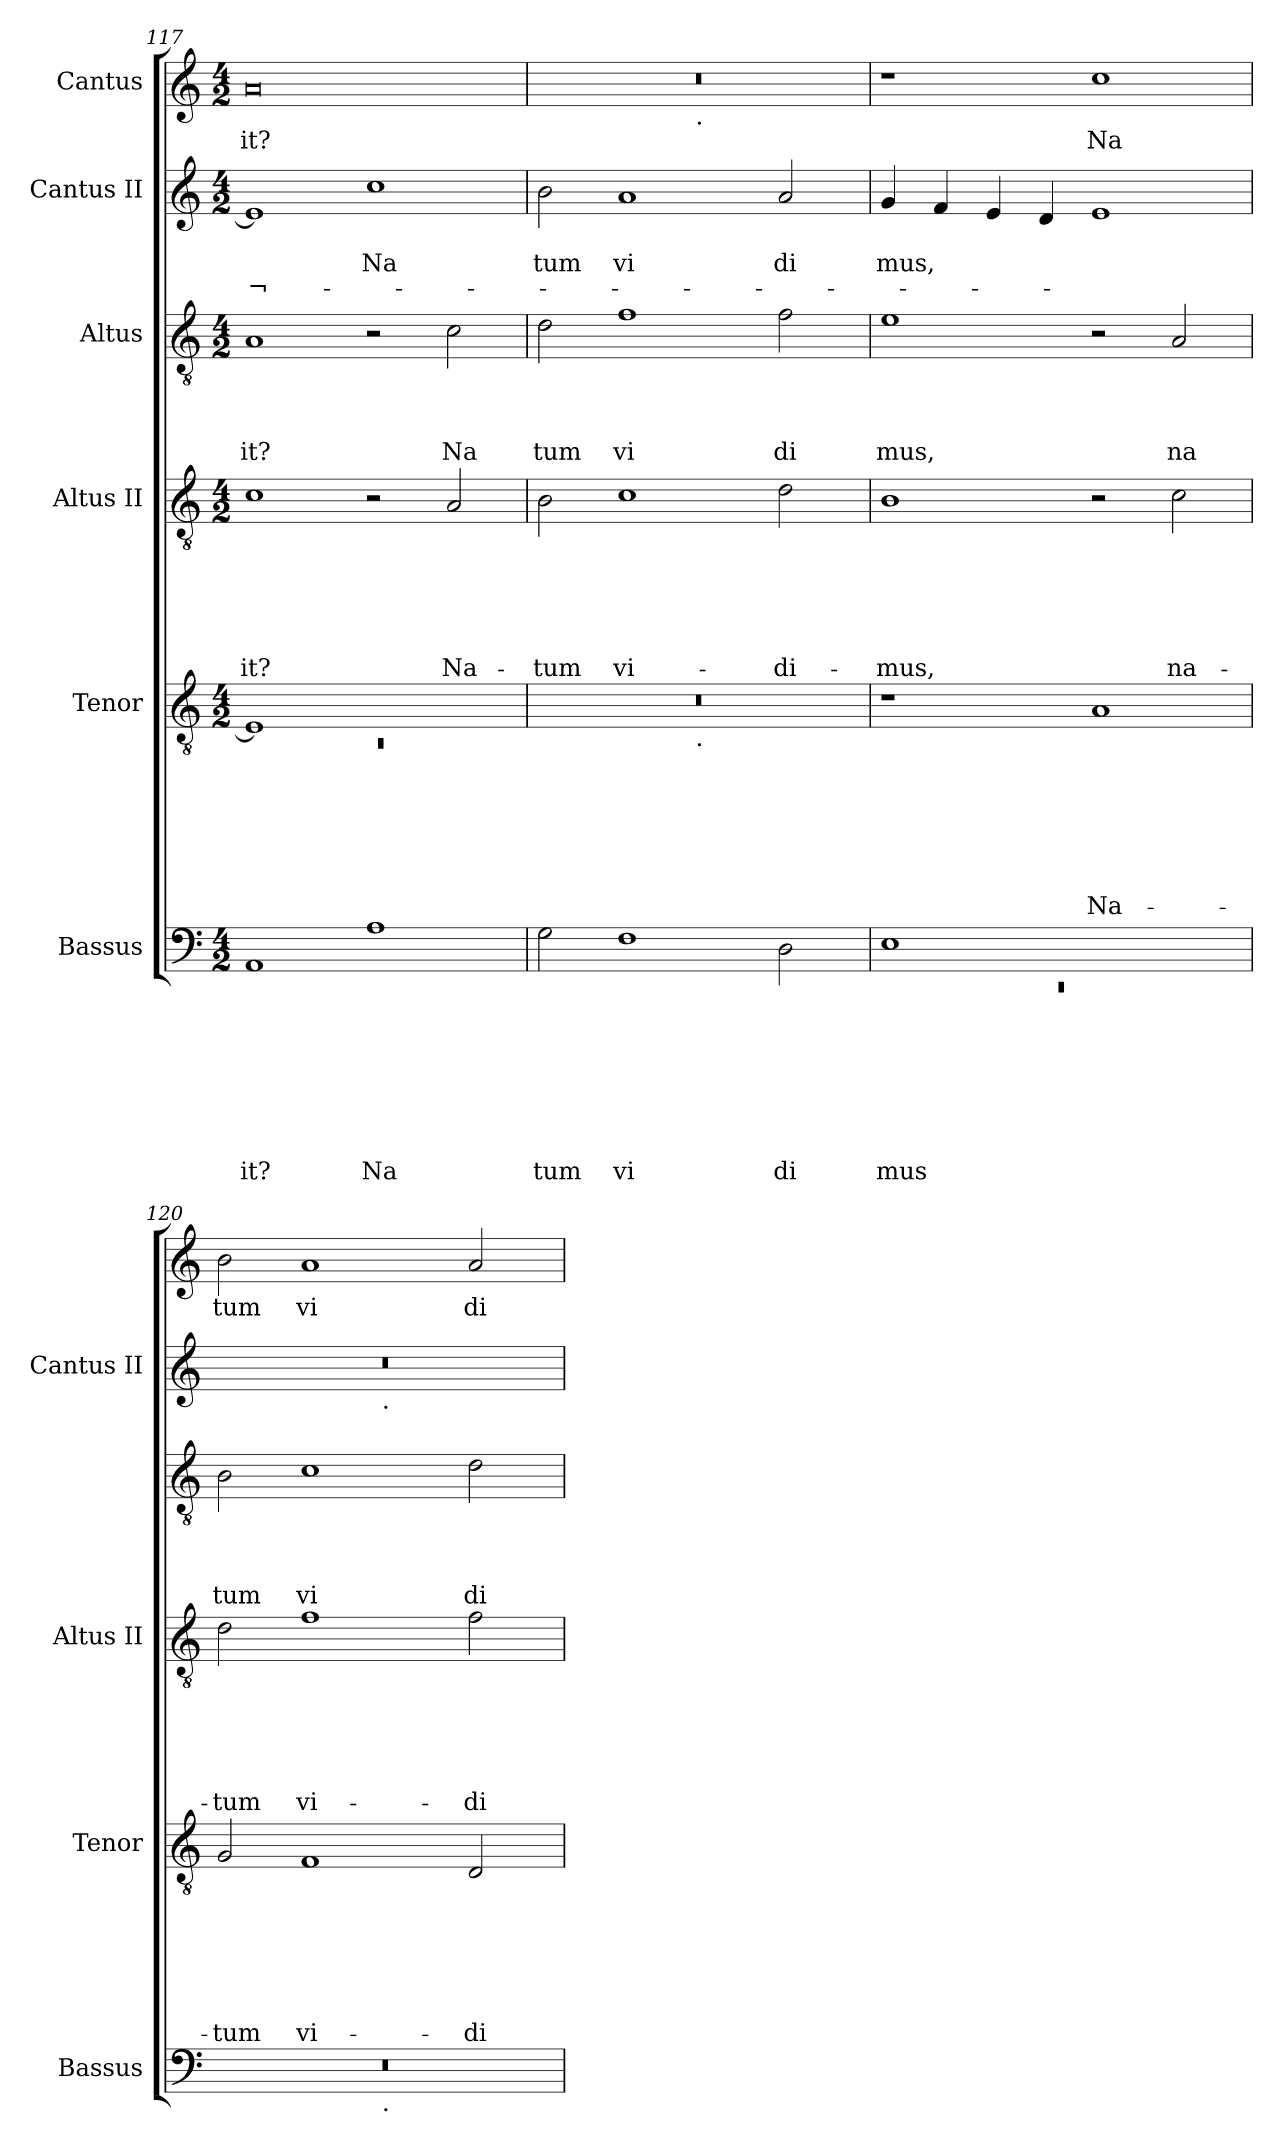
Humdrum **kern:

**kern	**text	**text	**text	**text	**text	**text	**text	**text	**kern	**text	**text	**text	**text	**text	**text	**text	**kern	**text	**text	**text	**text	**text	**text	**kern	**text	**text	**text	**text	**kern	**text	**text	**text	**kern	**text
*part6	*part6	*part6	*part6	*part6	*part6	*part6	*part6	*part6	*part5	*part5	*part5	*part5	*part5	*part5	*part5	*part5	*part4	*part4	*part4	*part4	*part4	*part4	*part4	*part3	*part3	*part3	*part3	*part3	*part2	*part2	*part2	*part2	*part1	*part1
*staff6	*staff6	*staff6	*staff6	*staff6	*staff6	*staff6	*staff6	*staff6	*staff5	*staff5	*staff5	*staff5	*staff5	*staff5	*staff5	*staff5	*staff4	*staff4	*staff4	*staff4	*staff4	*staff4	*staff4	*staff3	*staff3	*staff3	*staff3	*staff3	*staff2	*staff2	*staff2	*staff2	*staff1	*staff1
*I"Bassus	*	*	*	*	*	*	*	*	*I"Tenor	*	*	*	*	*	*	*	*I"Altus II	*	*	*	*	*	*	*I"Altus	*	*	*	*	*I"Cantus II	*	*	*	*I"Cantus	*
*I'Bassus	*	*	*	*	*	*	*	*	*I'Tenor	*	*	*	*	*	*	*	*I'Altus II	*	*	*	*	*	*	*	*	*	*	*	*I'Cantus II	*	*	*	*	*
*clefF4	*	*	*	*	*	*	*	*	*clefGv2	*	*	*	*	*	*	*	*clefGv2	*	*	*	*	*	*	*clefGv2	*	*	*	*	*clefG2	*	*	*	*clefG2	*
*k[]	*	*	*	*	*	*	*	*	*k[]	*	*	*	*	*	*	*	*k[]	*	*	*	*	*	*	*k[]	*	*	*	*	*k[]	*	*	*	*k[]	*
*C:	*	*	*	*	*	*	*	*	*C:	*	*	*	*	*	*	*	*C:	*	*	*	*	*	*	*C:	*	*	*	*	*C:	*	*	*	*C:	*
*M4/2	*	*	*	*	*	*	*	*	*M4/2	*	*	*	*	*	*	*	*M4/2	*	*	*	*	*	*	*M4/2	*	*	*	*	*M4/2	*	*	*	*M4/2	*
=117	=117	=117	=117	=117	=117	=117	=117	=117	=117	=117	=117	=117	=117	=117	=117	=117	=117	=117	=117	=117	=117	=117	=117	=117	=117	=117	=117	=117	=117	=117	=117	=117	=117	=117
*	*	*	*	*	*	*	*	*	*^	*	*	*	*	*	*	*	*	*	*	*	*	*	*	*	*	*	*	*	*	*	*	*	*	*
!	!	!	!	!	!	!	!	!LO:LY:b	!	!LO:N:vis=1	!	!	!	!	!	!	!	!	!	!	!	!	!	!LO:LY:b	!	!	!	!	!LO:LY:b	!	!	!	!LO:LY:b:rj	!	!LO:LY:b
1AA	.	.	.	.	.	.	.	it?	1E]	0rC	.	.	.	.	.	.	.	1c	.	.	.	.	.	-it?	1A	.	.	.	it?	1e]	.	.	-¬-	0a	it?
!	!	!	!	!	!	!	!	!LO:LY:b	!	!	!	!	!	!	!	!	!	!	!	!	!	!	!	!	!	!	!	!	!	!	!	!LO:LY:b	!	!	!
1A	.	.	.	.	.	.	.	Na	1ryy	.	.	.	.	.	.	.	.	2r	.	.	.	.	.	.	2r	.	.	.	.	1cc	.	Na	.	.	.
!	!	!	!	!	!	!	!	!	!	!	!	!	!	!	!	!	!	!	!	!	!	!	!	!LO:LY:b	!	!	!	!	!LO:LY:b	!	!	!	!	!	!
.	.	.	.	.	.	.	.	.	.	.	.	.	.	.	.	.	.	2A/	.	.	.	.	.	Na-	2c\	.	.	.	Na	.	.	.	.	.	.
=118	=118	=118	=118	=118	=118	=118	=118	=118	=118	=118	=118	=118	=118	=118	=118	=118	=118	=118	=118	=118	=118	=118	=118	=118	=118	=118	=118	=118	=118	=118	=118	=118	=118	=118	=118
!	!	!	!	!	!	!	!	!LO:LY:b	!	!	!	!	!	!	!	!	!	!	!	!	!	!	!	!LO:LY:b	!	!	!	!	!LO:LY:b	!	!	!LO:LY:b	!	!	!
*	*	*	*	*	*	*	*	*	*	*	*	*	*	*	*	*	*	*	*	*	*	*	*	*	*	*	*	*	*	*	*	*	*	*^	*
2G\	.	.	.	.	.	.	.	tum	0r	2ryy	.	.	.	.	.	.	.	2B\	.	.	.	.	.	-tum	2d\	.	.	.	tum	2b\	.	tum	.	0r	2ryy	.
!	!	!	!	!	!	!	!	!LO:LY:b	!	!	!	!	!	!	!	!	!	!	!	!	!	!	!	!LO:LY:b	!	!	!	!	!LO:LY:b	!	!	!LO:LY:b	!	!	!	!
1F	.	.	.	.	.	.	.	vi	.	4...ryy	.	.	.	.	.	.	.	1c	.	.	.	.	.	vi-	1f	.	.	.	vi	1a	.	vi	.	.	4...ryy	.
!	!	!	!	!	!	!	!	!	!	!	!	!	!	!	!	!	!	!	!	!	!	!	!	!	!	!	!	!	!	!	!	!	!	!	!LO:TX:b:t=.	!
!	!	!	!	!	!	!	!	!	!	!LO:TX:b:t=.	!	!	!	!	!	!	!	!	!	!	!	!	!	!	!	!	!	!	!	!	!	!	!	!	!	!
.	.	.	.	.	.	.	.	.	.	1ryy	.	.	.	.	.	.	.	.	.	.	.	.	.	.	.	.	.	.	.	.	.	.	.	.	1ryy	.
!	!	!	!	!	!	!	!	!LO:LY:b	!	!	!	!	!	!	!	!	!	!	!	!	!	!	!	!LO:LY:b	!	!	!	!	!LO:LY:b	!	!	!LO:LY:b	!	!	!	!
2D\	.	.	.	.	.	.	.	di	.	.	.	.	.	.	.	.	.	2d\	.	.	.	.	.	-di-	2f\	.	.	.	di	2a/	.	di	.	.	.	.
.	.	.	.	.	.	.	.	.	.	32ryy	.	.	.	.	.	.	.	.	.	.	.	.	.	.	.	.	.	.	.	.	.	.	.	.	32ryy	.
=119	=119	=119	=119	=119	=119	=119	=119	=119	=119	=119	=119	=119	=119	=119	=119	=119	=119	=119	=119	=119	=119	=119	=119	=119	=119	=119	=119	=119	=119	=119	=119	=119	=119	=119	=119	=119
*^	*	*	*	*	*	*	*	*	*	*	*	*	*	*	*	*	*	*	*	*	*	*	*	*	*	*	*	*	*	*	*	*	*	*	*	*
!	!LO:N:vis=1	!	!	!	!	!	!	!	!LO:LY:b	!	!	!	!	!	!	!	!	!	!	!	!	!	!	!	!LO:LY:b	!	!	!	!	!LO:LY:b	!	!	!LO:LY:b	!	!	!	!
*	*	*	*	*	*	*	*	*	*	*v	*v	*	*	*	*	*	*	*	*	*	*	*	*	*	*	*	*	*	*	*	*	*	*	*	*v	*v	*
1E	0rEE	.	.	.	.	.	.	.	mus	1r	.	.	.	.	.	.	.	1B	.	.	.	.	.	-mus,	1e	.	.	.	mus,	4g/	.	mus,	.	1r	.
.	.	.	.	.	.	.	.	.	.	.	.	.	.	.	.	.	.	.	.	.	.	.	.	.	.	.	.	.	.	4f/	.	.	.	.	.
.	.	.	.	.	.	.	.	.	.	.	.	.	.	.	.	.	.	.	.	.	.	.	.	.	.	.	.	.	.	4e/	.	.	.	.	.
.	.	.	.	.	.	.	.	.	.	.	.	.	.	.	.	.	.	.	.	.	.	.	.	.	.	.	.	.	.	4d/	.	.	.	.	.
!	!	!	!	!	!	!	!	!	!	!	!	!	!	!	!	!	!LO:LY:b	!	!	!	!	!	!	!	!	!	!	!	!	!	!	!	!	!	!LO:LY:b
1ryy	.	.	.	.	.	.	.	.	.	1A	.	.	.	.	.	.	Na-	2r	.	.	.	.	.	.	2r	.	.	.	.	1e	.	.	.	1cc	Na
!	!	!	!	!	!	!	!	!	!	!	!	!	!	!	!	!	!	!	!	!	!	!	!	!LO:LY:b	!	!	!	!	!LO:LY:b	!	!	!	!	!	!
.	.	.	.	.	.	.	.	.	.	.	.	.	.	.	.	.	.	2c\	.	.	.	.	.	na-	2A/	.	.	.	na	.	.	.	.	.	.
=120	=120	=120	=120	=120	=120	=120	=120	=120	=120	=120	=120	=120	=120	=120	=120	=120	=120	=120	=120	=120	=120	=120	=120	=120	=120	=120	=120	=120	=120	=120	=120	=120	=120	=120	=120
!	!	!	!	!	!	!	!	!	!	!	!	!	!	!	!	!	!LO:LY:b	!	!	!	!	!	!	!LO:LY:b	!	!	!	!	!LO:LY:b	!	!	!	!	!	!LO:LY:b
*	*	*	*	*	*	*	*	*	*	*	*	*	*	*	*	*	*	*	*	*	*	*	*	*	*	*	*	*	*	*^	*	*	*	*	*
0r	2ryy	.	.	.	.	.	.	.	.	2G/	.	.	.	.	.	.	-tum	2d\	.	.	.	.	.	-tum	2B\	.	.	.	tum	0r	2ryy	.	.	.	2b\	tum
!	!	!	!	!	!	!	!	!	!	!	!	!	!	!	!	!	!LO:LY:b	!	!	!	!	!	!	!LO:LY:b	!	!	!	!	!LO:LY:b	!	!	!	!	!	!	!LO:LY:b
.	4...ryy	.	.	.	.	.	.	.	.	1F	.	.	.	.	.	.	vi-	1f	.	.	.	.	.	vi-	1c	.	.	.	vi	.	4...ryy	.	.	.	1a	vi
!	!	!	!	!	!	!	!	!	!	!	!	!	!	!	!	!	!	!	!	!	!	!	!	!	!	!	!	!	!	!	!LO:TX:b:t=.	!	!	!	!	!
!	!LO:TX:b:t=.	!	!	!	!	!	!	!	!	!	!	!	!	!	!	!	!	!	!	!	!	!	!	!	!	!	!	!	!	!	!	!	!	!	!	!
.	1ryy	.	.	.	.	.	.	.	.	.	.	.	.	.	.	.	.	.	.	.	.	.	.	.	.	.	.	.	.	.	1ryy	.	.	.	.	.
!	!	!	!	!	!	!	!	!	!	!	!	!	!	!	!	!	!LO:LY:b	!	!	!	!	!	!	!LO:LY:b	!	!	!	!	!LO:LY:b	!	!	!	!	!	!	!LO:LY:b
.	.	.	.	.	.	.	.	.	.	2D/	.	.	.	.	.	.	-di-	2f\	.	.	.	.	.	-di-	2d\	.	.	.	di	.	.	.	.	.	2a/	di
.	32ryy	.	.	.	.	.	.	.	.	.	.	.	.	.	.	.	.	.	.	.	.	.	.	.	.	.	.	.	.	.	32ryy	.	.	.	.	.
*v	*v	*	*	*	*	*	*	*	*	*	*	*	*	*	*	*	*	*	*	*	*	*	*	*	*	*	*	*	*	*v	*v	*	*	*	*	*
=	=	=	=	=	=	=	=	=	=	=	=	=	=	=	=	=	=	=	=	=	=	=	=	=	=	=	=	=	=	=	=	=	=	=
*-	*-	*-	*-	*-	*-	*-	*-	*-	*-	*-	*-	*-	*-	*-	*-	*-	*-	*-	*-	*-	*-	*-	*-	*-	*-	*-	*-	*-	*-	*-	*-	*-	*-	*-
